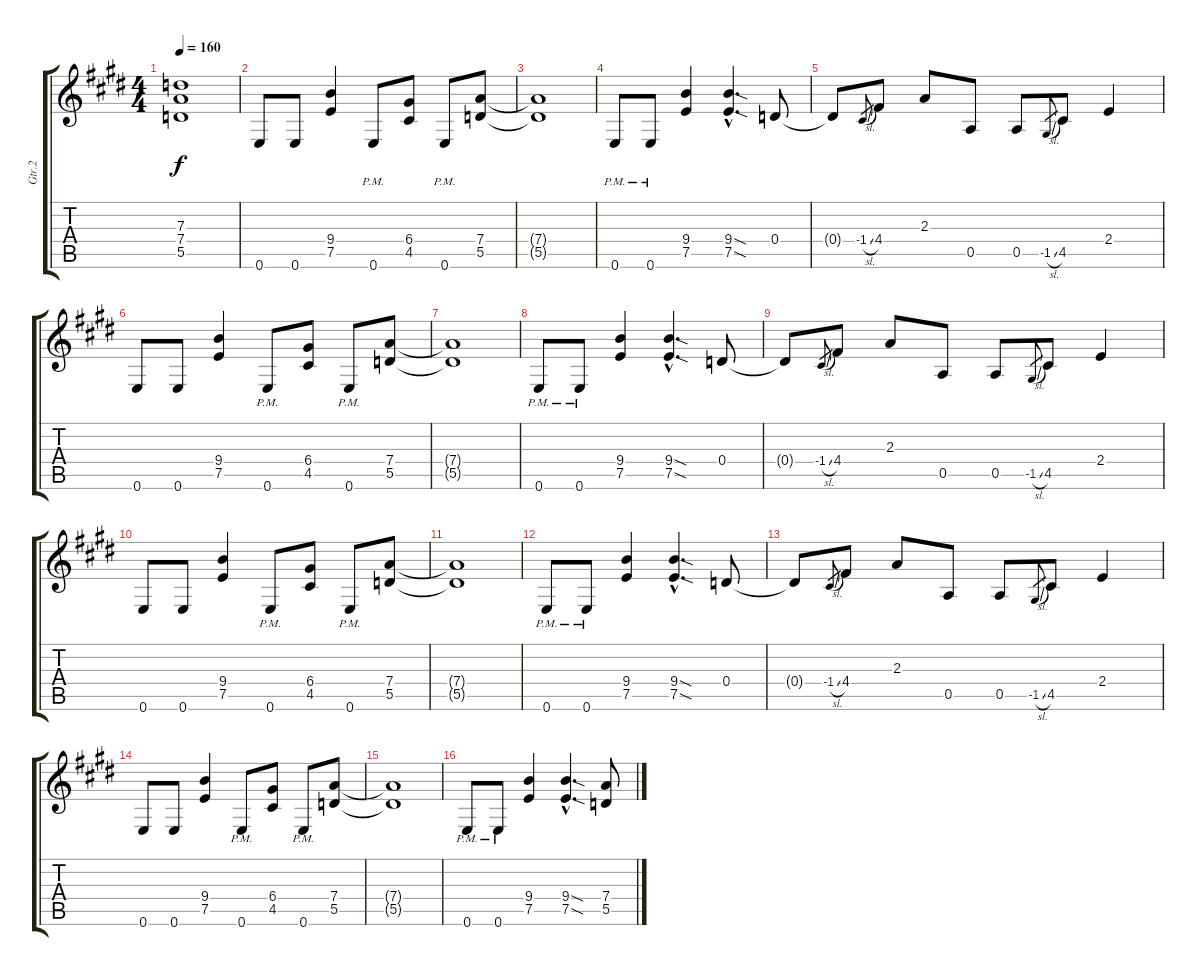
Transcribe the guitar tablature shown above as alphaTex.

\track ("Gtr.2" "Gtr.2") {instrument overdrivenguitar}
\staff {score tabs}
\tuning (E4 B3 G3 D3 A2 E2) {hide}
\ts (4 4)
\tempo 160
\clef g2
\ks e
(7.3 7.4 5.5).1{dy f} |
0.6.8 0.6.8 (9.4 7.5).4 0.6{pm}.8 (6.4 4.5).8 0.6{pm}.8 (7.4 5.5).8 |
(7.4{t} 5.5{t}).1 |
0.6{pm}.8 0.6{pm}.8 (9.4 7.5).4 (9.4{sod hac} 7.5{sod hac}).4{d} 0.4.8 |
0.4{t}.8 -1.4{sl}.8{gr} 4.4.8 2.3.8 0.5.8 0.5.8 -1.5{sl}.8{gr} 4.5.8 2.4.4 |
0.6.8 0.6.8 (9.4 7.5).4 0.6{pm}.8 (6.4 4.5).8 0.6{pm}.8 (7.4 5.5).8 |
(7.4{t} 5.5{t}).1 |
0.6{pm}.8 0.6{pm}.8 (9.4 7.5).4 (9.4{sod hac} 7.5{sod hac}).4{d} 0.4.8 |
0.4{t}.8 -1.4{sl}.8{gr} 4.4.8 2.3.8 0.5.8 0.5.8 -1.5{sl}.8{gr} 4.5.8 2.4.4 |
0.6.8 0.6.8 (9.4 7.5).4 0.6{pm}.8 (6.4 4.5).8 0.6{pm}.8 (7.4 5.5).8 |
(7.4{t} 5.5{t}).1 |
0.6{pm}.8 0.6{pm}.8 (9.4 7.5).4 (9.4{sod hac} 7.5{sod hac}).4{d} 0.4.8 |
0.4{t}.8 -1.4{sl}.8{gr} 4.4.8 2.3.8 0.5.8 0.5.8 -1.5{sl}.8{gr} 4.5.8 2.4.4 |
0.6.8 0.6.8 (9.4 7.5).4 0.6{pm}.8 (6.4 4.5).8 0.6{pm}.8 (7.4 5.5).8 |
(7.4{t} 5.5{t}).1 |
0.6{pm}.8 0.6{pm}.8 (9.4 7.5).4 (9.4{sod hac} 7.5{sod hac}).4{d} (7.4 5.5).8
